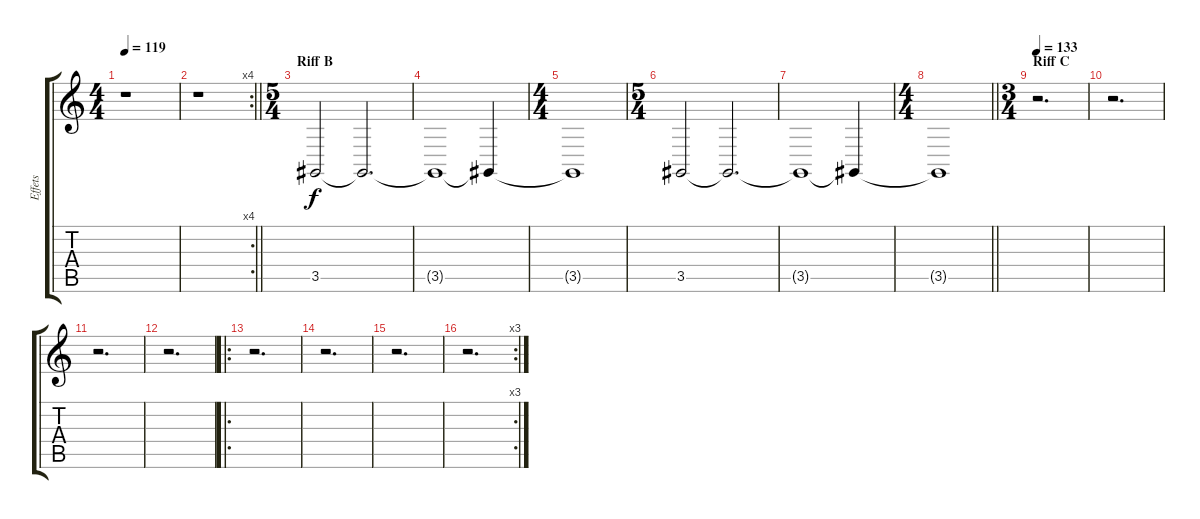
\track ("Effets" "Effets") {instrument drawbarorgan}
\staff {score tabs}
\tuning (C4 G3 Eb3 Bb2 F2 C2) {hide}
\ts (4 4)
\tempo 119
\clef g2
\ks c
r.1{dy f} |
\rc 4
\barLineRight lightlight
r.1 |
\ts (5 4)
\section ("" "Riff B")
3.5.2 3.5{t}.2{d} |
3.5{t}.1 3.5{t}.4 |
\ts (4 4)
3.5{t}.1 |
\ts (5 4)
3.5.2 3.5{t}.2{d} |
3.5{t}.1 3.5{t}.4 |
\ts (4 4)
\barLineRight lightlight
3.5{t}.1 |
\ts (3 4)
\section ("" "Riff C")
\tempo 133
r.2{d} |
r.2{d} |
r.2{d} |
r.2{d} |
\ro
r.2{d} |
r.2{d} |
r.2{d} |
\rc 3
r.2{d}
